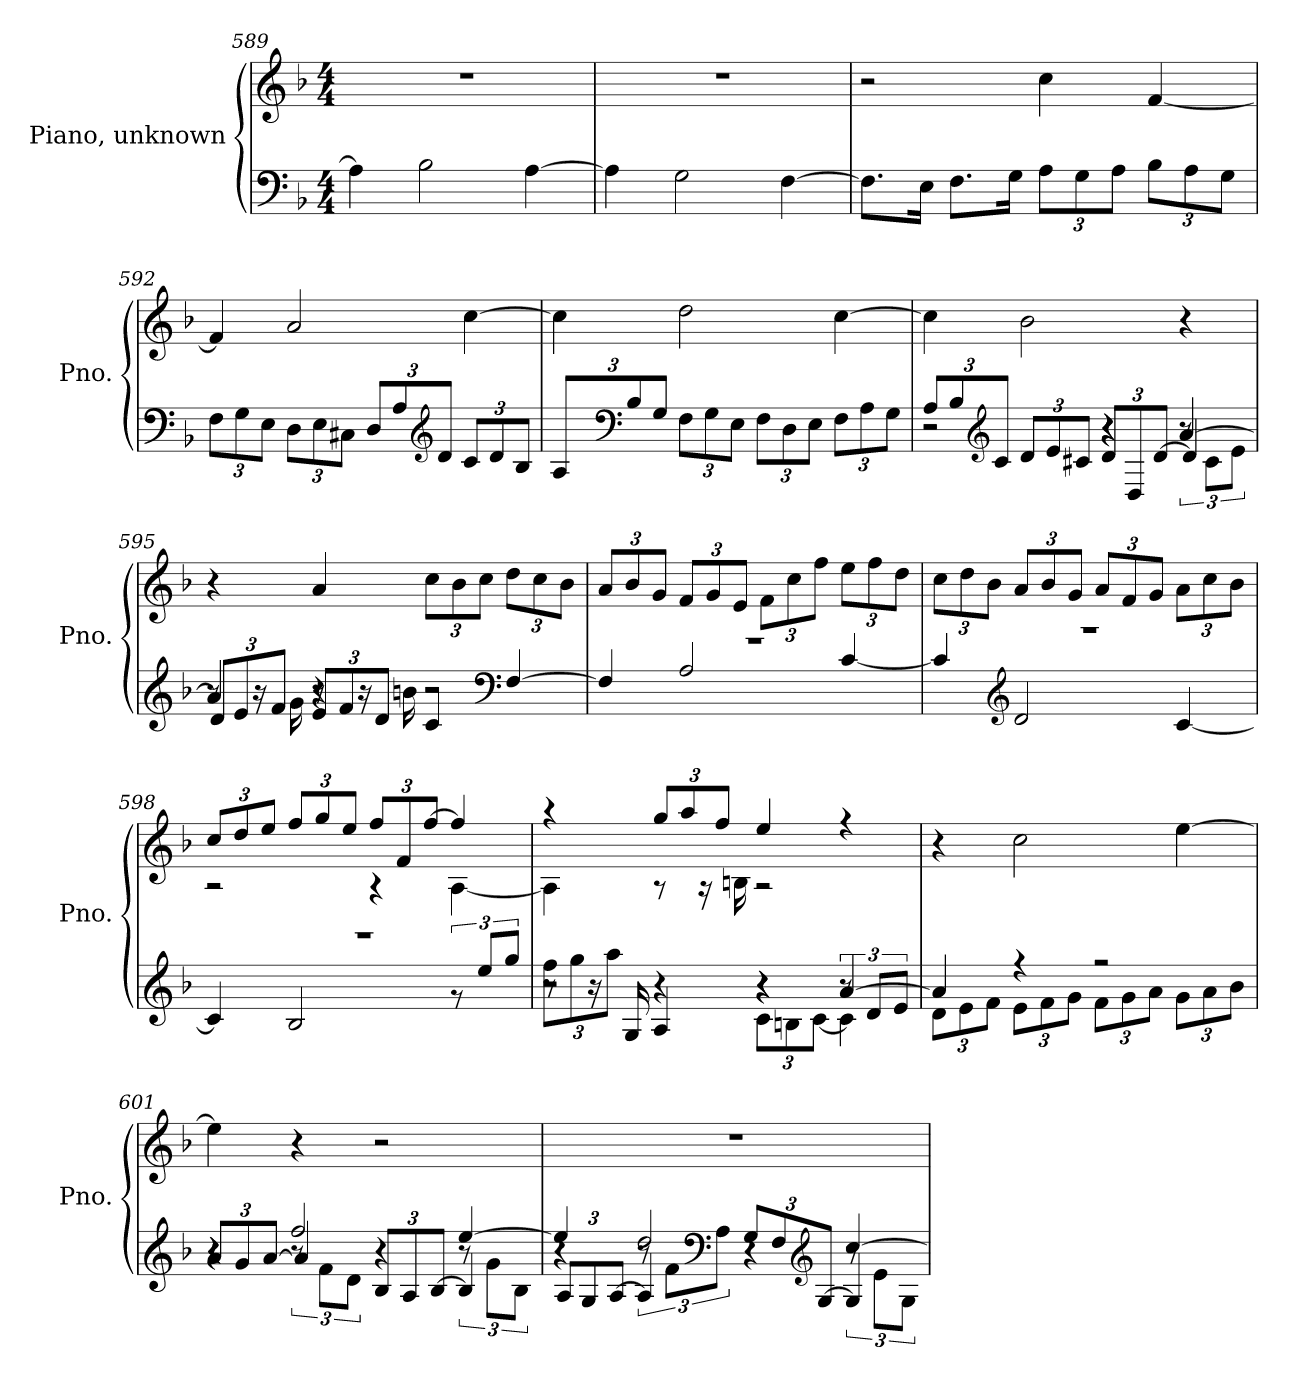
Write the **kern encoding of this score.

**kern	**kern
*part1	*part1
*staff2	*staff1
*I"Piano, unknown	*
*I'Pno.	*
!!LO:LB:g=z
*clefF4	*clefG2
*k[b-]	*k[b-]
*M4/4	*M4/4
=589	=589
4A\]	1r
2B-\	.
[4A\	.
=590	=590
4A\]	1r
2G\	.
[4F\	.
=591	=591
8.F\L]	2r
16E\Jk	.
8.F\L	.
16G\Jk	.
*Xbrackettup	*
12A\L	4cc\
12G\	.
12A\J	.
12B-\L	[4f/
12A\	.
12G\J	.
=592	=592
12F\L	4f/]
12G\	.
12E\J	.
12D\L	2a/
12E\	.
12C#X\J	.
12D/L	.
12A/	.
*clefG2	*
12d/J	.
12c/L	[4cc\
12d/	.
12B-/J	.
!!LO:LB:g=z
=593	=593
12A/L	4cc\]
*clefF4	*
12B-/	.
12G/J	.
12F\L	2dd\
12G\	.
12E\J	.
12F\L	.
12D\	.
12E\J	.
12F\L	[4cc\
12A\	.
12G\J	.
=594	=594
*^	*
*	*^	*
2r	2r	12A/L	4cc\]
.	.	12B-/	.
*clefG2	*	*	*
.	.	12c/J	.
.	.	12d/L	2b-\
.	.	12e/	.
.	.	12c#X/J	.
4r	4r	12d/L	.
.	.	12D/	.
.	.	[12d/J	.
*	*brackettup	*	*
[4a/	12r	4d/]	4r
.	12c#\L	.	.
.	12e\J	.	.
!!LO:LB:g=z
=595	=595	=595	=595
*	*	*Xbrackettup	*
4a/]	8r	12d/L	4r
.	.	12e/	.
.	16r	.	.
.	.	12f/J	.
.	16g\	.	.
4r	8r	12e/L	4a/
.	.	12f/	.
.	16r	.	.
.	.	12d/J	.
.	16bn\	.	.
*	*	*	*Xbrackettup
2r	2r	4c/	12cc\L
.	.	.	12b-\
.	.	.	12cc\J
*clefF4	*	*	*
.	.	[4F/	12dd\L
.	.	.	12cc\
.	.	.	12b-\J
*	*v	*v	*
=596	=596	=596
1r	4F/]	12a/L
.	.	12b-/
.	.	12g/J
.	2A/	12f/L
.	.	12g/
.	.	12e/J
.	.	12f\L
.	.	12cc\
.	.	12ff\J
.	[4c/	12ee\L
.	.	12ff\
.	.	12dd\J
=597	=597	=597
1r	4c/]	12cc\L
.	.	12dd\
.	.	12b-\J
*clefG2	*	*
.	2d/	12a/L
.	.	12b-/
.	.	12g/J
.	.	12a/L
.	.	12f/
.	.	12g/J
.	[4c/	12a\L
.	.	12cc\
.	.	12b-\J
!!LO:PB:g=z
=598	=598	=598
*	*	*^
1r	4c/]	12cc/L	2r
.	.	12dd/	.
.	.	12ee/J	.
.	2B-/	12ff/L	.
.	.	12gg/	.
.	.	12ee/J	.
.	.	12ff/L	4r
.	.	12f/	.
.	.	[12ff/J	.
*	*brackettup	*	*
.	12r	4ff/]	[4A\
.	12ee/L	.	.
.	12gg/J	.	.
=599	=599	=599	=599
*	*Xbrackettup	*	*
*	*^	*	*
2r	12ff\L	8r	4r	4A\]
.	12gg\	.	.	.
.	.	16r	.	.
.	12aa\J	.	.	.
.	.	16G/	.	.
.	4r	4A/	12gg/L	8r
.	.	.	12aa/	.
.	.	.	.	16r
.	.	.	12ff/J	.
.	.	.	.	16Bn\
4r	12c\L	4r	4ee/	2r
.	12Bn\	.	.	.
.	[12c\J	.	.	.
*	*	*brackettup	*	*
[4a/	4c\]	12r	4r	.
.	.	12d/L	.	.
.	.	12e/J	.	.
*	*v	*v	*	*
*	*	*v	*v
=600	=600	=600
*	*Xbrackettup	*
4a/]	12d\L	4r
.	12e\	.
.	12f\J	.
4r	12e\L	2cc\
.	12f\	.
.	12g\J	.
2r	12f\L	.
.	12g\	.
.	12a\J	.
.	12g\L	[4ee\
.	12a\	.
.	12b-\J	.
!!LO:LB:g=z
=601	=601	=601
*	*^	*
4r	4r	12a/L	4ee\]
.	.	12g/	.
.	.	[12a/J	.
*	*brackettup	*	*
2ff/	12r	4a/]	4r
.	12f\L	.	.
.	12d\J	.	.
*	*	*Xbrackettup	*
.	4r	12B-/L	2r
.	.	12A/	.
.	.	[12B-/J	.
*	*brackettup	*	*
[4ee/	12r	4B-/]	.
.	12g\L	.	.
.	12B-\J	.	.
=602	=602	=602	=602
*	*	*Xbrackettup	*
4ee/]	4r	12A/L	1r
.	.	12G/	.
.	.	[12A/J	.
*	*brackettup	*	*
2dd/	12r	4A/]	.
.	12f\L	.	.
*clefF4	*	*	*
.	12A\J	.	.
*	*	*Xbrackettup	*
.	4r	12G/L	.
.	.	12F/	.
*clefG2	*	*	*
.	.	[12G/J	.
*	*brackettup	*	*
[4cc/	12r	4G/]	.
.	12e\L	.	.
.	12G\J	.	.
*v	*v	*v	*
=	=
*-	*-
